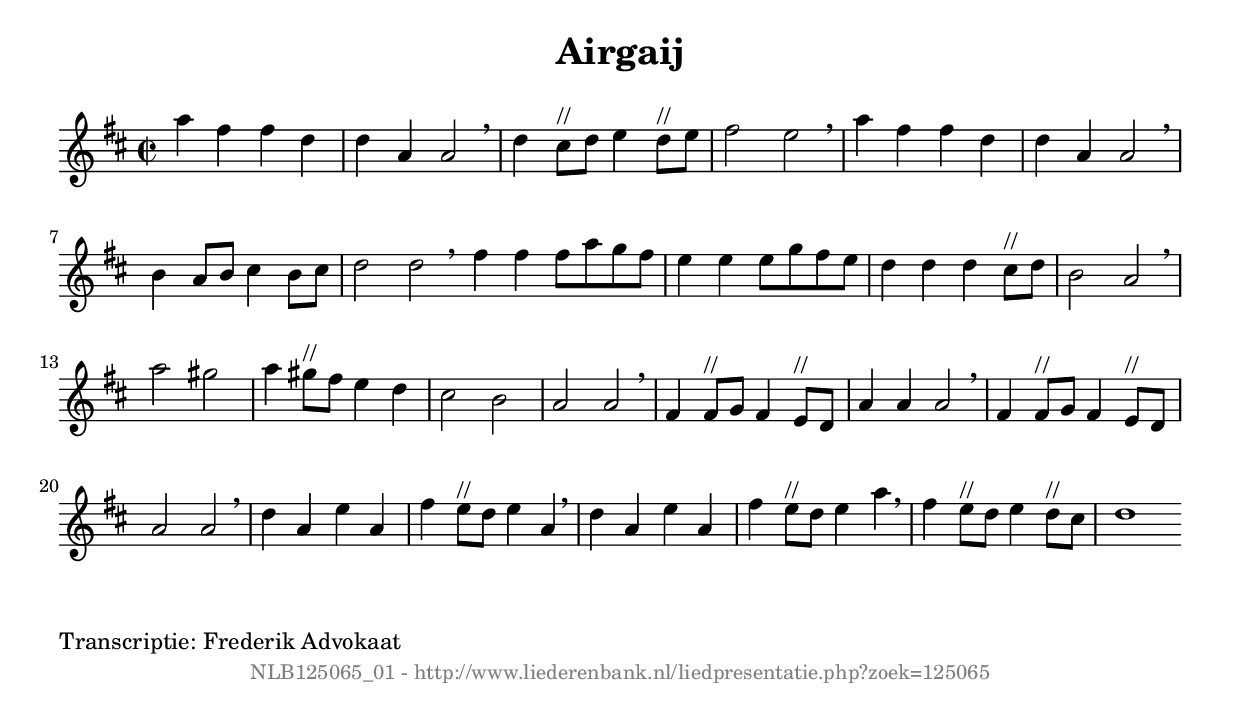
%
% produced by wce2krn 1.64 (7 June 2014)
%
\version"2.16"
#(append! paper-alist '(("long" . (cons (* 210 mm) (* 2000 mm)))))
#(set-default-paper-size "long")
sb = {\breathe}
mBreak = {\breathe }
bBreak = {\breathe }
x = {\once\override NoteHead #'style = #'cross }
gl=\glissando
itime={\override Staff.TimeSignature #'stencil = ##f }
ficta = {\once\set suggestAccidentals = ##t}
fine = {\once\override Score.RehearsalMark #'self-alignment-X = #1 \mark \markup {\italic{Fine}}}
dc = {\once\override Score.RehearsalMark #'self-alignment-X = #1 \mark \markup {\italic{D.C.}}}
dcf = {\once\override Score.RehearsalMark #'self-alignment-X = #1 \mark \markup {\italic{D.C. al Fine}}}
dcc = {\once\override Score.RehearsalMark #'self-alignment-X = #1 \mark \markup {\italic{D.C. al Coda}}}
ds = {\once\override Score.RehearsalMark #'self-alignment-X = #1 \mark \markup {\italic{D.S.}}}
dsf = {\once\override Score.RehearsalMark #'self-alignment-X = #1 \mark \markup {\italic{D.S. al Fine}}}
dsc = {\once\override Score.RehearsalMark #'self-alignment-X = #1 \mark \markup {\italic{D.S. al Coda}}}
pv = {\set Score.repeatCommands = #'((volta "1"))}
sv = {\set Score.repeatCommands = #'((volta "2"))}
tv = {\set Score.repeatCommands = #'((volta "3"))}
qv = {\set Score.repeatCommands = #'((volta "4"))}
xv = {\set Score.repeatCommands = #'((volta #f))}
\header{ tagline = ""
title = "Airgaij"
}
\score {{
\key d \major
\relative g'
{
\set melismaBusyProperties = #'()
\time 2/2
\tempo 4=120
\override Score.MetronomeMark #'transparent = ##t
\override Score.RehearsalMark #'break-visibility = #(vector #t #t #f)
a'4 fis fis d d a a2 \sb d4 cis8^"//" d e4 d8^"//" e fis2 e \mBreak \bar "|"
a4 fis fis d d a a2 \sb b4 a8 b cis4 b8 cis d2 d \bar ":|:" \bBreak
fis4 fis fis8 a g fis e4 e e8 g fis e d4 d d cis8^"//" d b2 a \mBreak \bar "|"
a'2 gis a4 gis8^"//" fis e4 d cis2 b a a \mBreak \bar "|"
fis4 fis8^"//" g fis4 e8^"//" d a'4 a a2 \sb fis4 fis8^"//" g fis4 e8^"//" d a'2 a \mBreak \bar "|"
d4 a e' a, fis' e8^"//" d e4 a, \sb d a e' a, fis' e8^"//" d e4 a \sb fis e8^"//" d e4 d8^"//" cis d1 \bar ":|"
 }}
 \midi { }
 \layout {
            indent = 0.0\cm
}
}
\markup { \wordwrap-string #" 
Transcriptie: Frederik Advokaat
"}
\markup { \vspace #0 } \markup { \with-color #grey \fill-line { \center-column { \smaller "NLB125065_01 - http://www.liederenbank.nl/liedpresentatie.php?zoek=125065" } } }
